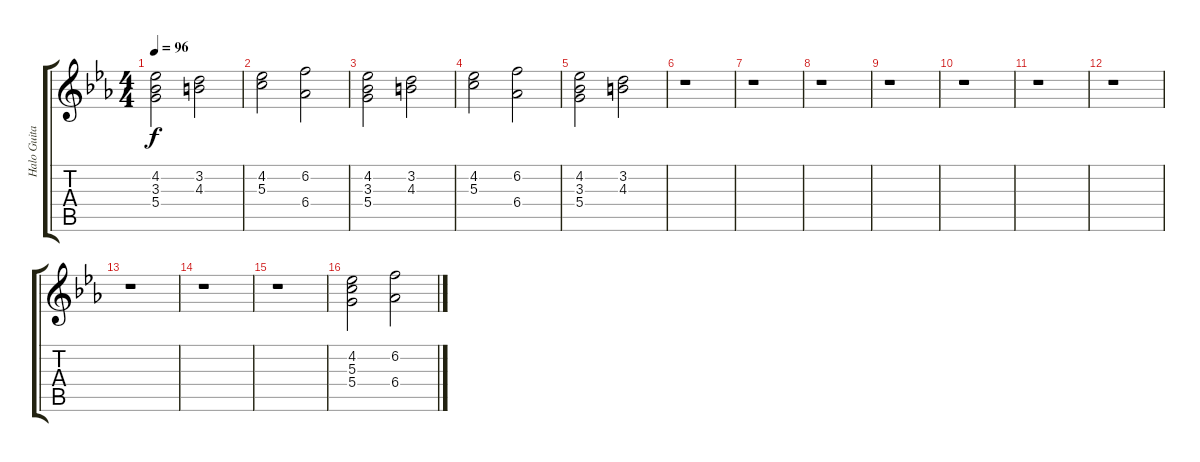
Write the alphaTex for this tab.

\track ("Halo Guitar" "Halo Guita") {instrument overdrivenguitar}
\staff {score tabs}
\tuning (E4 B3 G3 D3 A2 E2) {hide}
\ts (4 4)
\tempo 96
\clef g2
\ks eb
(4.2 3.3 5.4).2{dy f} (3.2 4.3).2 |
(4.2 5.3).2 (6.2 6.4).2 |
(4.2 3.3 5.4).2 (3.2 4.3).2 |
(4.2 5.3).2 (6.2 6.4).2 |
(4.2 3.3 5.4).2 (3.2 4.3).2 |
r.1 |
r.1 |
r.1 |
r.1 |
r.1 |
r.1 |
r.1 |
r.1 |
r.1 |
r.1 |
(4.2 5.3 5.4).2 (6.2 6.4).2
